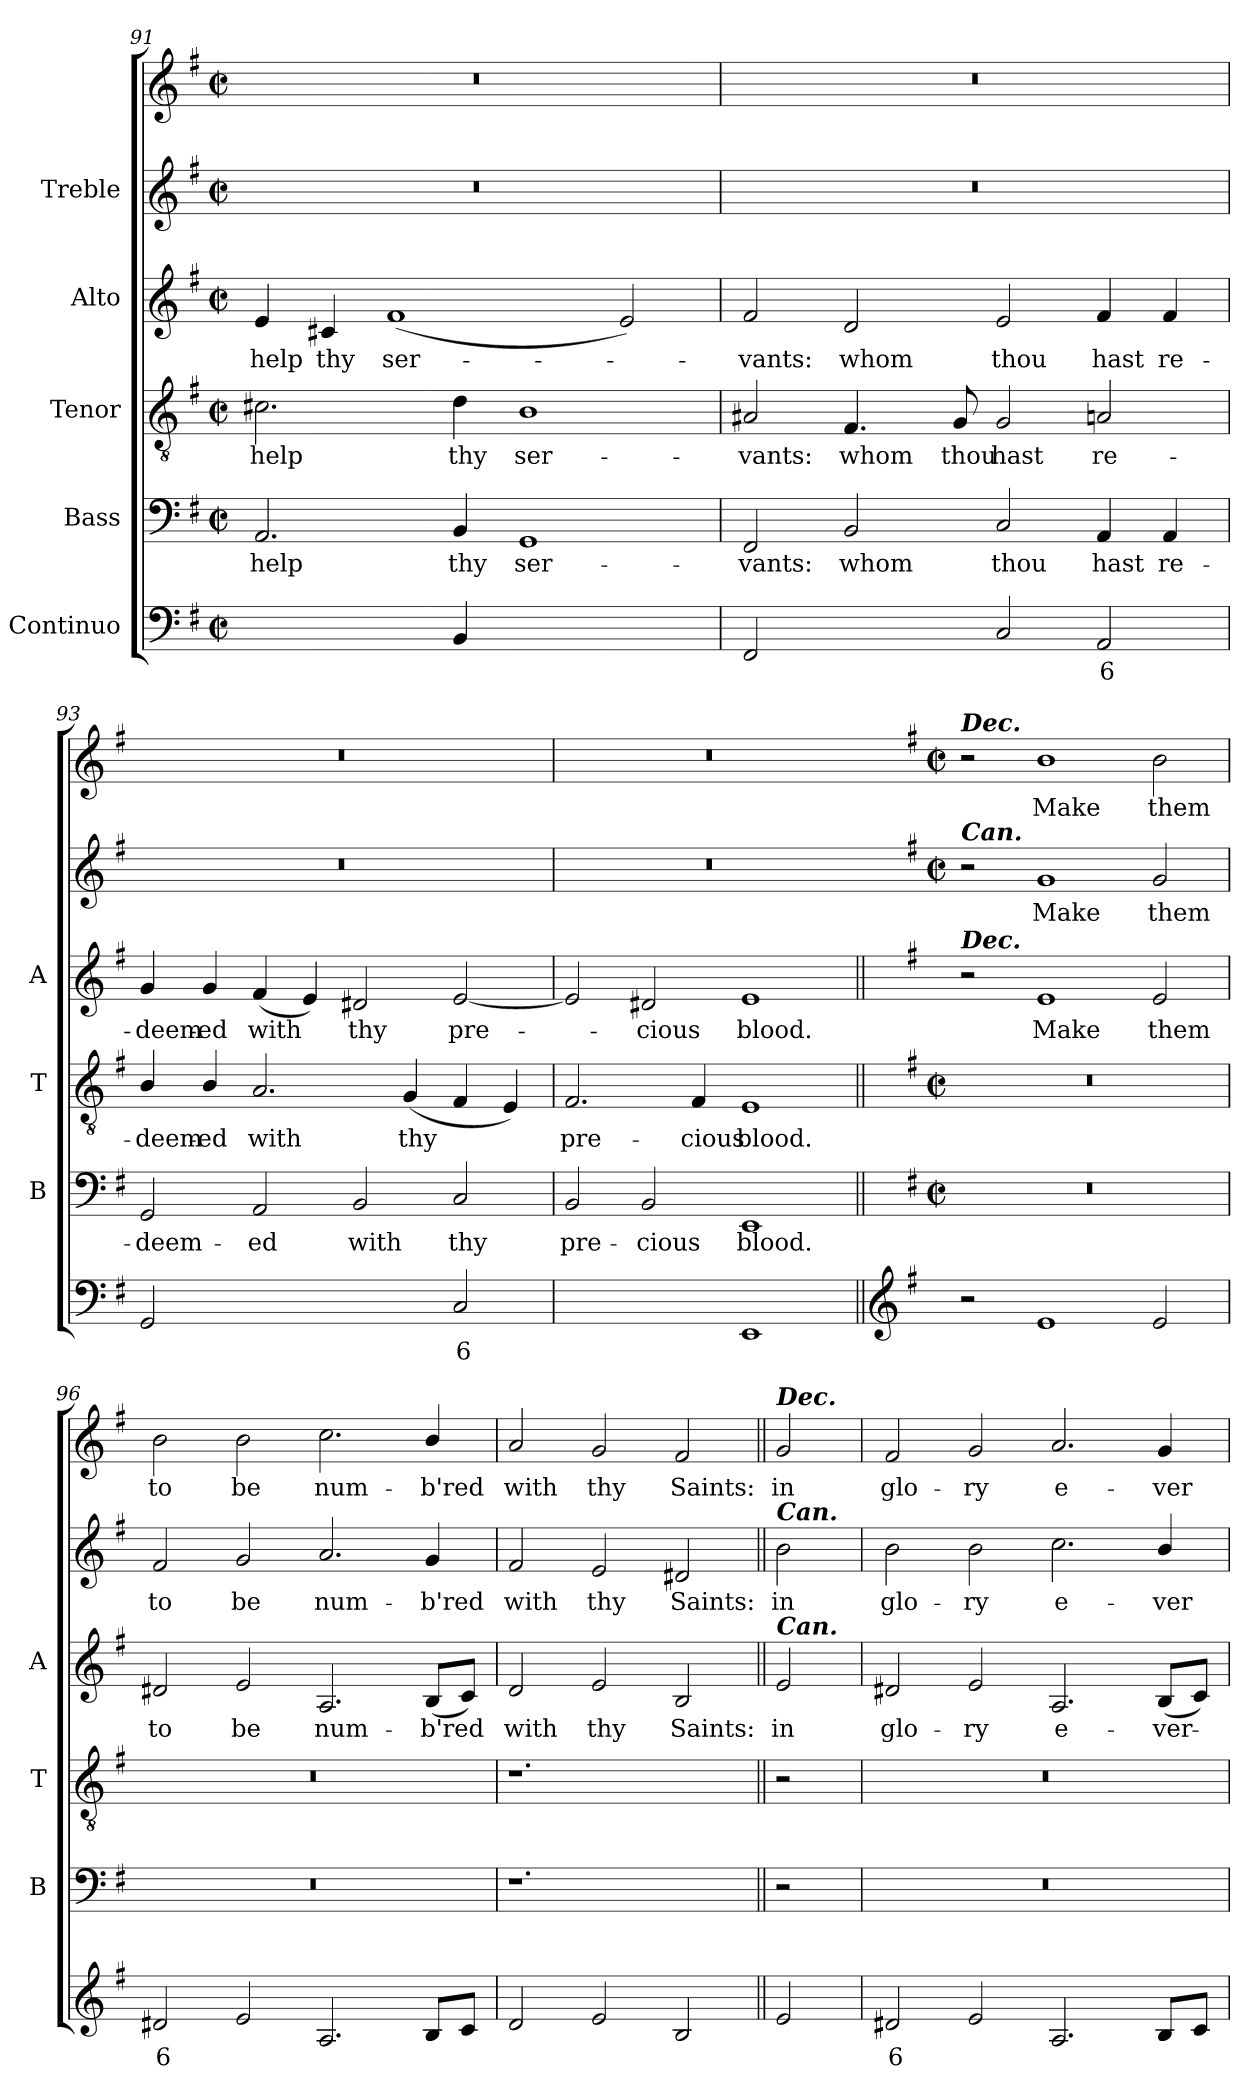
**kern	**text	**text	**kern	**text	**kern	**text	**kern	**text	**kern	**text	**kern	**text
*part5	*part5	*part5	*part4	*part4	*part3	*part3	*part2	*part2	*part1	*part1	*part1	*part1
*staff6	*staff6	*staff6	*staff5	*staff5	*staff4	*staff4	*staff3	*staff3	*staff2	*staff2	*staff1	*staff1
*I"Continuo	*	*	*I"Bass	*	*I"Tenor	*	*I"Alto	*	*I"Treble	*	*	*
*	*	*	*I'B	*	*I'T	*	*I'A	*	*	*	*	*
!!LO:LB:g=z
*clefF4	*	*	*clefF4	*	*clefGv2	*	*clefG2	*	*clefG2	*	*clefG2	*
*k[f#]	*	*	*k[f#]	*	*k[f#]	*	*k[f#]	*	*k[f#]	*	*k[f#]	*
*G:	*	*	*G:	*	*G:	*	*G:	*	*G:	*	*G:	*
*M4/2	*	*	*M4/2	*	*M4/2	*	*M4/2	*	*M4/2	*	*M4/2	*
*met(c|)	*	*	*met(c|)	*	*met(c|)	*	*met(c|)	*	*met(c|)	*	*met(c|)	*
=91	=91	=91	=91	=91	=91	=91	=91	=91	=91	=91	=91	=91
!	!LO:LY:b	!LO:LY:b	!	!LO:LY:b	!	!LO:LY:b	!	!LO:LY:b	!	!	!	!
[2AAyy	5	3	2.AA	help	2.c#X	help	4e	help	0r	.	0r	.
!	!	!	!	!	!	!	!	!LO:LY:b	!	!	!	!
.	.	.	.	.	.	.	4c#X	thy	.	.	.	.
!	!LO:LY:b	!	!	!	!	!	!	!LO:LY:b	!	!	!	!
4AAyy]	6	.	.	.	.	.	(<1f#	ser-	.	.	.	.
!	!	!	!	!LO:LY:b	!	!LO:LY:b	!	!	!	!	!	!
4BB	.	.	4BB	thy	4d	thy	.	.	.	.	.	.
!	!LO:LY:b	!	!	!LO:LY:b	!	!LO:LY:b	!	!	!	!	!	!
[2GGyy	7	.	1GG	ser-	1B	ser-	.	.	.	.	.	.
!	!LO:LY:b	!	!	!	!	!	!	!	!	!	!	!
2GGyy]	6	.	.	.	.	.	2e)	.	.	.	.	.
=92	=92	=92	=92	=92	=92	=92	=92	=92	=92	=92	=92	=92
!	!	!	!	!LO:LY:b	!	!LO:LY:b	!	!LO:LY:b	!	!	!	!
2FF#	.	.	2FF#	-vants:	2A#X	-vants:	2f#	vants:	0r	.	0r	.
!	!LO:LY:b	!	!	!LO:LY:b	!	!LO:LY:b	!	!LO:LY:b	!	!	!	!
[4BByy	5	.	2BB	whom	4.F#	whom	2d	whom	.	.	.	.
!	!LO:LY:b	!	!	!	!	!	!	!	!	!	!	!
4BByy]	6	.	.	.	.	.	.	.	.	.	.	.
!	!	!	!	!	!	!LO:LY:b	!	!	!	!	!	!
.	.	.	.	.	8G	thou	.	.	.	.	.	.
!	!	!	!	!LO:LY:b	!	!LO:LY:b	!	!LO:LY:b	!	!	!	!
2C	.	.	2C	thou	2G	hast	2e	thou	.	.	.	.
!	!LO:LY:b	!	!	!LO:LY:b	!	!LO:LY:b	!	!LO:LY:b	!	!	!	!
2AA	6	.	4AA	hast	2An	re-	4f#	hast	.	.	.	.
!	!	!	!	!LO:LY:b	!	!	!	!LO:LY:b	!	!	!	!
.	.	.	4AA	re-	.	.	4f#	re-	.	.	.	.
=93	=93	=93	=93	=93	=93	=93	=93	=93	=93	=93	=93	=93
!	!	!	!	!LO:LY:b	!	!LO:LY:b	!	!LO:LY:b	!	!	!	!
2GG	.	.	2GG	-deem-	4B/	-deem-	4g	-deem-	0r	.	0r	.
!	!	!	!	!	!	!LO:LY:b	!	!LO:LY:b	!	!	!	!
.	.	.	.	.	4B/	-ed	4g	-ed	.	.	.	.
!	!LO:LY:b	!	!	!LO:LY:b	!	!LO:LY:b	!	!LO:LY:b	!	!	!	!
[4AAyy	6	.	2AA	-ed	2.A	with	(<4f#	with	.	.	.	.
!	!LO:LY:b	!	!	!	!	!	!	!	!	!	!	!
4AAyy]	5	.	.	.	.	.	4e)	.	.	.	.	.
!	!LO:LY:b	!	!	!LO:LY:b	!	!	!	!LO:LY:b	!	!	!	!
[4BByy	7	.	2BB	with	.	.	2d#X	thy	.	.	.	.
!	!LO:LY:b	!LO:LY:b	!	!	!	!LO:LY:b	!	!	!	!	!	!
4BByy]	6	3	.	.	(<4G	thy	.	.	.	.	.	.
!	!LO:LY:b	!	!	!LO:LY:b	!	!	!	!LO:LY:b	!	!	!	!
2C	6	.	2C	thy	4F#	.	[2e	pre-	.	.	.	.
.	.	.	.	.	4E)	.	.	.	.	.	.	.
=94	=94	=94	=94	=94	=94	=94	=94	=94	=94	=94	=94	=94
!	!LO:LY:b	!	!	!LO:LY:b	!	!LO:LY:b	!	!	!	!	!	!
[2BByy	4	.	2BB	pre-	2.F#	pre-	2e]	.	0r	.	0r	.
!	!LO:LY:b	!	!	!LO:LY:b	!	!	!	!LO:LY:b	!	!	!	!
2BByy]	3	.	2BB	-cious	.	.	2d#X	cious	.	.	.	.
!	!	!	!	!	!	!LO:LY:b	!	!	!	!	!	!
.	.	.	.	.	4F#	-cious	.	.	.	.	.	.
!	!	!	!	!LO:LY:b	!	!LO:LY:b	!	!LO:LY:b	!	!	!	!
1EE	.	.	1EE	blood.	1E	blood.	1e	blood.	.	.	.	.
!!LO:LB:g=z
=95||	=95	=95	=95||	=95	=95||	=95	=95||	=95	=95	=95	=95	=95
*clefG2	*	*	*	*	*	*	*	*	*	*	*	*
*	*	*	*	*	*	*	*	*	*k[f#]	*	*k[f#]	*
*	*	*	*	*	*	*	*	*	*G:	*	*G:	*
*	*	*	*M4/2	*	*M4/2	*	*	*	*M4/2	*	*M4/2	*
*	*	*	*met(c|)	*	*met(c|)	*	*	*	*met(c|)	*	*met(c|)	*
!	!	!	!	!	!	!	!	!	!	!	!LO:TX:a:Bi:t=Dec.	!
!	!	!	!	!	!	!	!	!	!LO:TX:a:Bi:t=Can.	!	!	!
!	!	!	!	!	!	!	!LO:TX:a:Bi:t=Dec.	!	!	!	!	!
2r	.	.	0r	.	0r	.	2r	.	2r	.	2r	.
!	!	!	!	!	!	!	!	!LO:LY:b	!	!LO:LY:b	!	!LO:LY:b
1e	.	.	.	.	.	.	1e	Make	1g	Make	1b	Make
!	!	!	!	!	!	!	!	!LO:LY:b	!	!LO:LY:b	!	!LO:LY:b
2e	.	.	.	.	.	.	2e	them	2g	them	2b	them
=96	=96	=96	=96	=96	=96	=96	=96	=96	=96	=96	=96	=96
!	!LO:LY:b	!	!	!	!	!	!	!LO:LY:b	!	!LO:LY:b	!	!LO:LY:b
2d#X	6	.	0r	.	0r	.	2d#X	to	2f#	to	2b	to
!	!	!	!	!	!	!	!	!LO:LY:b	!	!LO:LY:b	!	!LO:LY:b
2e	.	.	.	.	.	.	2e	be	2g	be	2b	be
!	!	!	!	!	!	!	!	!LO:LY:b	!	!LO:LY:b	!	!LO:LY:b
2.A	.	.	.	.	.	.	2.A	num-	2.a	num-	2.cc	num-
!	!	!	!	!	!	!	!	!LO:LY:b	!	!LO:LY:b	!	!LO:LY:b
8BL	.	.	.	.	.	.	(<8BL	-b'red	4g	-b'red	4b/	-b'red
8cJ	.	.	.	.	.	.	8cJ)	.	.	.	.	.
=97	=97	=97	=97	=97	=97	=97	=97	=97	=97	=97	=97	=97
!	!	!	!	!	!	!	!	!LO:LY:b	!	!LO:LY:b	!	!LO:LY:b
2d	.	.	1.r	.	1.r	.	2d	with	2f#	with	2a	with
!	!	!	!	!	!	!	!	!LO:LY:b	!	!LO:LY:b	!	!LO:LY:b
2e	.	.	.	.	.	.	2e	thy	2e	thy	2g	thy
!	!	!	!	!	!	!	!	!LO:LY:b	!	!LO:LY:b	!	!LO:LY:b
2B	.	.	.	.	.	.	2B	Saints:	2d#X	Saints:	2f#	Saints:
=98||	=98||	=98||	=98||	=98||	=98||	=98||	=98||	=98||	=98||	=98||	=98||	=98||
!	!	!	!	!	!	!	!	!	!	!	!LO:TX:a:Bi:t=Dec.	!
!	!	!	!	!	!	!	!	!	!LO:TX:a:Bi:t=Can.	!	!	!
!	!	!	!	!	!	!	!LO:TX:a:Bi:t=Can.	!	!	!	!	!
!	!	!	!	!	!	!	!	!LO:LY:b	!	!LO:LY:b	!	!LO:LY:b
2e	.	.	2r	.	2r	.	2e	in	2b	in	2g	in
=99	=99	=99	=99	=99	=99	=99	=99	=99	=99	=99	=99	=99
!	!LO:LY:b	!	!	!	!	!	!	!LO:LY:b	!	!LO:LY:b	!	!LO:LY:b
2d#X	6	.	0r	.	0r	.	2d#X	glo-	2b	-glo-	2f#	glo-
!	!	!	!	!	!	!	!	!LO:LY:b	!	!LO:LY:b	!	!LO:LY:b
2e	.	.	.	.	.	.	2e	-ry	2b	-ry	2g	-ry
!	!	!	!	!	!	!	!	!LO:LY:b	!	!LO:LY:b	!	!LO:LY:b
2.A	.	.	.	.	.	.	2.A	e-	2.cc	e-	2.a	e-
!	!	!	!	!	!	!	!	!LO:LY:b	!	!LO:LY:b	!	!LO:LY:b
8BL	.	.	.	.	.	.	(<8BL	-ver-	4b/	-ver-	4g	-ver-
8cJ	.	.	.	.	.	.	8cJ)	.	.	.	.	.
=	=	=	=	=	=	=	=	=	=	=	=	=
*-	*-	*-	*-	*-	*-	*-	*-	*-	*-	*-	*-	*-
